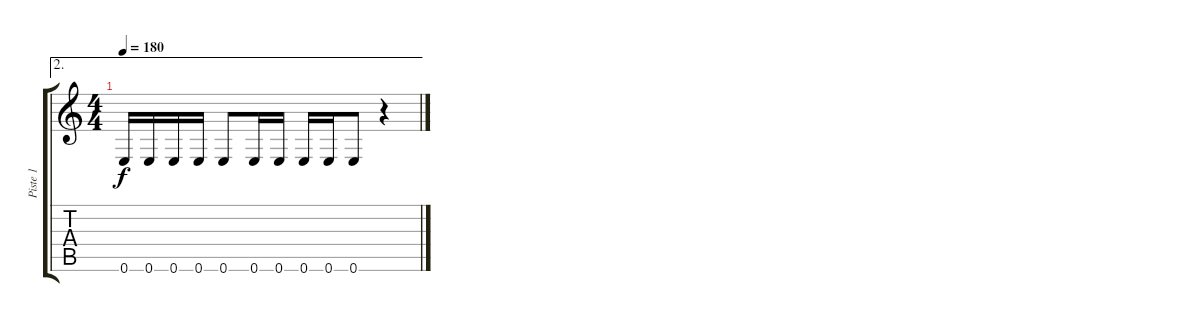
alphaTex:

\track ("Piste 1" "Piste 1") {instrument overdrivenguitar}
\staff {score tabs}
\tuning (E4 B3 G3 D3 A2 E2) {hide}
\ae 2
\ts (4 4)
\tempo 180
\clef g2
\ks c
0.6.16{dy f} 0.6.16 0.6.16 0.6.16 0.6.8 0.6.16 0.6.16 0.6.16 0.6.16 0.6.8 r.4
